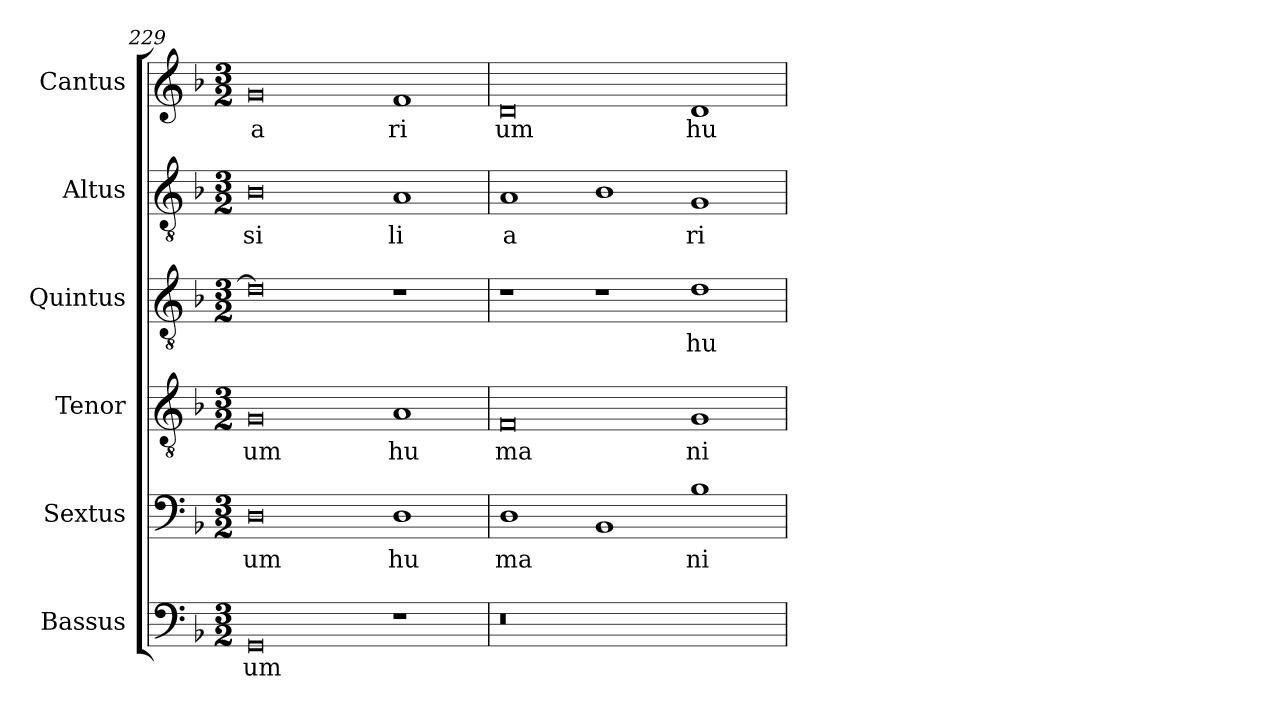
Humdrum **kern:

**kern	**text	**kern	**text	**kern	**text	**kern	**text	**kern	**text	**kern	**text
*part6	*part6	*part5	*part5	*part4	*part4	*part3	*part3	*part2	*part2	*part1	*part1
*staff6	*staff6	*staff5	*staff5	*staff4	*staff4	*staff3	*staff3	*staff2	*staff2	*staff1	*staff1
*I"Bassus	*	*I"Sextus	*	*I"Tenor	*	*I"Quintus	*	*I"Altus	*	*I"Cantus	*
*clefF4	*	*clefF4	*	*clefGv2	*	*clefGv2	*	*clefGv2	*	*clefG2	*
*k[b-]	*	*k[b-]	*	*k[b-]	*	*k[b-]	*	*k[b-]	*	*k[b-]	*
*F:	*	*F:	*	*F:	*	*F:	*	*F:	*	*F:	*
*M3/2	*	*M3/2	*	*M3/2	*	*M3/2	*	*M3/2	*	*M3/2	*
=229	=229	=229	=229	=229	=229	=229	=229	=229	=229	=229	=229
!	!LO:LY:b:cj	!	!LO:LY:b:cj	!	!LO:LY:b:cj	!	!	!	!LO:LY:b:cj	!	!LO:LY:b:cj
0GG	-um	0D	um	0G	um	0d]	.	0B-	si	0g	a
!	!	!	!LO:LY:b:cj	!	!LO:LY:b:cj	!	!	!	!LO:LY:b:cj	!	!LO:LY:b:cj
1r	.	1D	hu	1A	hu	1r	.	1A	li	1f	ri
=230	=230	=230	=230	=230	=230	=230	=230	=230	=230	=230	=230
!	!	!	!LO:LY:b:cj	!	!LO:LY:b:cj	!	!	!	!LO:LY:b:rj	!	!LO:LY:b:cj
0.r	.	1D	ma	0F	ma	1r	.	1A	a	0d	um
.	.	1BB-	.	.	.	1r	.	1B-	.	.	.
!	!	!	!LO:LY:b:cj	!	!LO:LY:b:cj	!	!LO:LY:b:cj	!	!LO:LY:b:cj	!	!LO:LY:b:cj
.	.	1B-	ni	1G	ni	1d	hu	1G	ri	1d	hu
=	=	=	=	=	=	=	=	=	=	=	=
*-	*-	*-	*-	*-	*-	*-	*-	*-	*-	*-	*-
